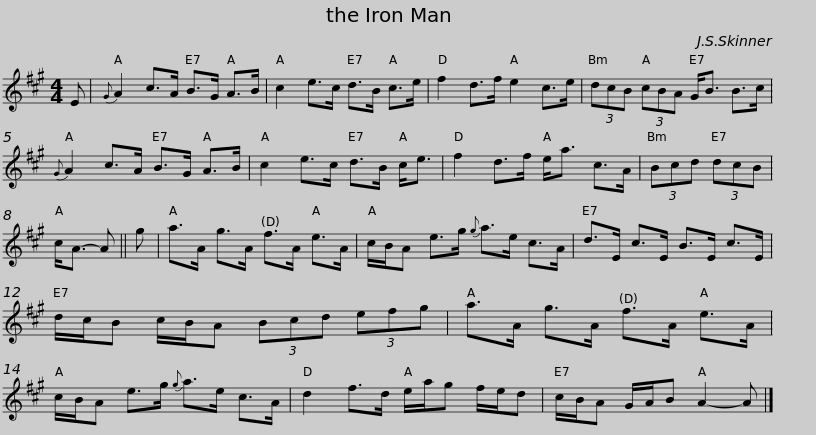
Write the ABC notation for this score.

X:1
L:1/8
M:4/4
I:linebreak $
K:A
V:1 treble
V:1
 E |{G} A2 c>A B>G A>B | c2 e>c d>B c>e | f2 d>f e2 c>e | (3dcB (3cBA G<B B>c |$ %5
{G} A2 c>A B>G A>B | c2 e>c d>B c<e | f2 d>f e<a c>A | (3Bcd (3dcB | c<A- A || %10
 g |$ a>A g>A f>A e>A | c/B/A e>g{g} a>e c>A | d>E c>E B>E c>E | d/c/B c/B/A (3Bcd (3efg |$ %15
 a>A g>A f>A e>A | c/B/A e>g{g} a>e c>A | d2 f>d e/a/g f/e/d | c/B/A G/A/B A2- A |] %19
